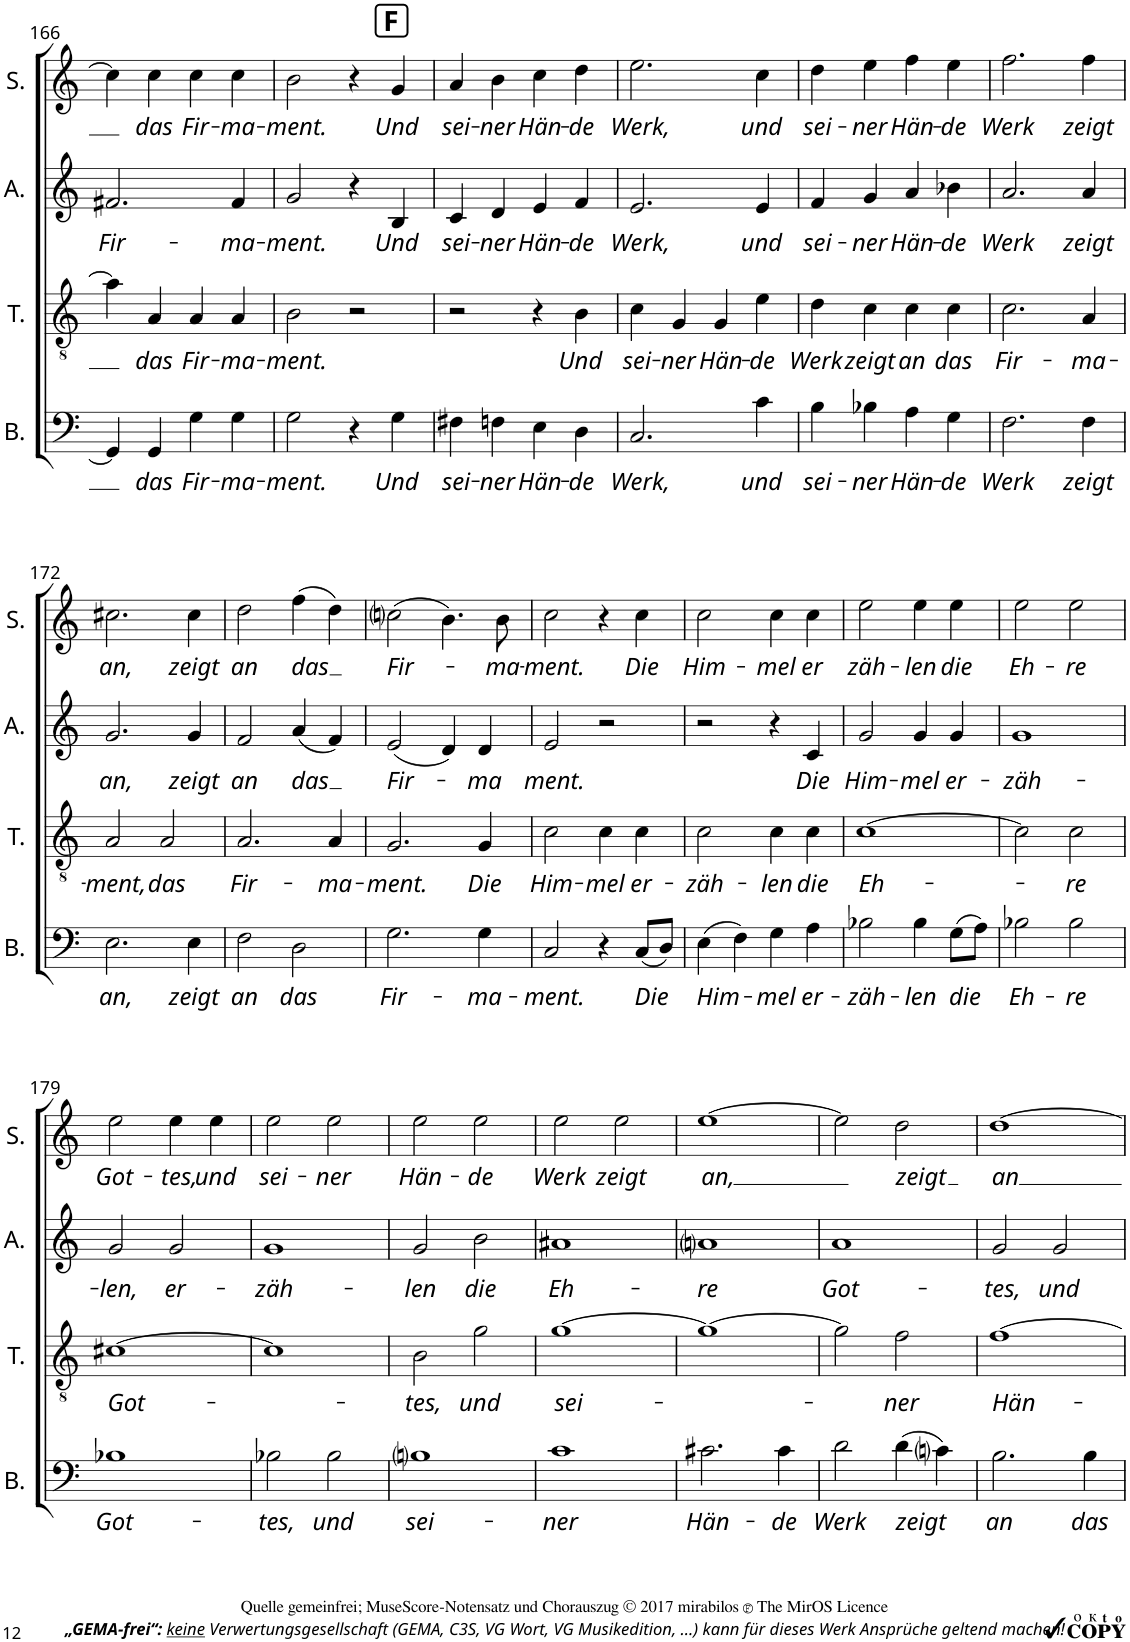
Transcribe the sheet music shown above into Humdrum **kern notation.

**kern	**text	**kern	**text	**kern	**text	**kern	**text
*part4	*part4	*part3	*part3	*part2	*part2	*part1	*part1
*staff4	*staff4	*staff3	*staff3	*staff2	*staff2	*staff1	*staff1
*I"Baß	*	*I"Tenor	*	*I"Alt	*	*I"Sopran	*
*I'B.	*	*I'T.	*	*I'A.	*	*I'S.	*
!!LO:PB:g=z
*clefF4	*	*clefGv2	*	*clefG2	*	*clefG2	*
*k[]	*	*k[]	*	*k[]	*	*k[]	*
*M2/2	*	*M2/2	*	*M2/2	*	*M2/2	*
*met(c|)	*	*met(c|)	*	*met(c|)	*	*met(c|)	*
=166	=166	=166	=166	=166	=166	=166	=166
!	!	!	!	!	!LO:LY:b	!	!
4GG/]	.	4a\]	.	2.f#X/	Fir-	4cc\]	.
!	!LO:LY:b	!	!LO:LY:b	!	!	!	!LO:LY:b
4GG/	das	4A/	das	.	.	4cc\	das
!	!LO:LY:b	!	!LO:LY:b	!	!	!	!LO:LY:b
4G\	Fir-	4A/	Fir-	.	.	4cc\	Fir-
!	!LO:LY:b	!	!LO:LY:b	!	!LO:LY:b	!	!LO:LY:b
4G\	-ma-	4A/	-ma-	4f#/	-ma-	4cc\	-ma-
!!LO:REH:place=s1:a:B:cj:fs=14:t=F:qo=3
=167	=167	=167	=167	=167	=167	=167	=167
!	!LO:LY:b	!	!LO:LY:b	!	!LO:LY:b	!	!LO:LY:b
2G\	-ment.	2B\	-ment.	2g/	-ment.	2b\	-ment.
4r	.	2r	.	4r	.	4r	.
!	!LO:LY:b	!	!	!	!LO:LY:b	!	!LO:LY:b
4G\	Und	.	.	4B/	Und	4g/	Und
=168	=168	=168	=168	=168	=168	=168	=168
!	!LO:LY:b	!	!	!	!LO:LY:b	!	!LO:LY:b
4F#X\	sei-	2r	.	4c/	sei-	4a/	sei-
!	!LO:LY:b	!	!	!	!LO:LY:b	!	!LO:LY:b
4Fn\	-ner	.	.	4d/	-ner	4b\	-ner
!	!LO:LY:b	!	!	!	!LO:LY:b	!	!LO:LY:b
4E\	Hän-	4r	.	4e/	Hän-	4cc\	Hän-
!	!LO:LY:b	!	!LO:LY:b	!	!LO:LY:b	!	!LO:LY:b
4D\	-de	4B\	Und	4f/	-de	4dd\	-de
=169	=169	=169	=169	=169	=169	=169	=169
!	!LO:LY:b	!	!LO:LY:b	!	!LO:LY:b	!	!LO:LY:b
2.C/	Werk,	4c\	sei-	2.e/	Werk,	2.ee\	Werk,
!	!	!	!LO:LY:b	!	!	!	!
.	.	4G/	-ner	.	.	.	.
!	!	!	!LO:LY:b	!	!	!	!
.	.	4G/	Hän-	.	.	.	.
!	!LO:LY:b	!	!LO:LY:b	!	!LO:LY:b	!	!LO:LY:b
4c\	und	4e\	-de	4e/	und	4cc\	und
=170	=170	=170	=170	=170	=170	=170	=170
!	!LO:LY:b	!	!LO:LY:b	!	!LO:LY:b	!	!LO:LY:b
4B\	sei-	4d\	Werk	4f/	sei-	4dd\	sei-
!	!LO:LY:b	!	!LO:LY:b	!	!LO:LY:b	!	!LO:LY:b
4B-X\	-ner	4c\	zeigt	4g/	-ner	4ee\	-ner
!	!LO:LY:b	!	!LO:LY:b	!	!LO:LY:b	!	!LO:LY:b
4A\	Hän-	4c\	an	4a/	Hän-	4ff\	Hän-
!	!LO:LY:b	!	!LO:LY:b	!	!LO:LY:b	!	!LO:LY:b
4G\	-de	4c\	das	4b-X\	-de	4ee\	-de
=171	=171	=171	=171	=171	=171	=171	=171
!	!LO:LY:b	!	!LO:LY:b	!	!LO:LY:b	!	!LO:LY:b
2.F\	Werk	2.c\	Fir-	2.a/	Werk	2.ff\	Werk
!	!LO:LY:b	!	!LO:LY:b	!	!LO:LY:b	!	!LO:LY:b
4F\	zeigt	4A/	-ma-	4a/	zeigt	4ff\	zeigt
!!LO:LB:g=z
=172	=172	=172	=172	=172	=172	=172	=172
!	!LO:LY:b	!	!LO:LY:b	!	!LO:LY:b	!	!LO:LY:b
2.E\	an,	2A/	-ment,	2.g/	an,	2.cc#X\	an,
!	!	!	!LO:LY:b	!	!	!	!
.	.	2A/	das	.	.	.	.
!	!LO:LY:b	!	!	!	!LO:LY:b	!	!LO:LY:b
4E\	zeigt	.	.	4g/	zeigt	4cc#\	zeigt
=173	=173	=173	=173	=173	=173	=173	=173
!	!LO:LY:b	!	!LO:LY:b	!	!LO:LY:b	!	!LO:LY:b
2F\	an	2.A/	Fir-	2f/	an	2dd\	an
!	!LO:LY:b	!	!	!	!LO:LY:b	!	!LO:LY:b
2D\	das	.	.	(4a/	das	(4ff\	das
!	!	!	!LO:LY:b	!	!	!	!
.	.	4A/	ma-	4f/)	.	4dd\)	.
=174	=174	=174	=174	=174	=174	=174	=174
!	!LO:LY:b	!	!LO:LY:b	!	!LO:LY:b	!	!LO:LY:b
2.G\	Fir-	2.G/	-ment.	(2e/	Fir-	(2ccni\	Fir-
.	.	.	.	4d/)	.	4.b\)	.
!	!LO:LY:b	!	!LO:LY:b	!	!LO:LY:b	!	!
4G\	-ma-	4G/	Die	4d/	-ma	.	.
!	!	!	!	!	!	!	!LO:LY:b
.	.	.	.	.	.	8b\	-ma-
=175	=175	=175	=175	=175	=175	=175	=175
!	!LO:LY:b	!	!LO:LY:b	!	!LO:LY:b	!	!LO:LY:b
2C/	-ment.	2c\	Him-	2e/	ment.	2cc\	-ment.
!	!	!	!LO:LY:b	!	!	!	!
4r	.	4c\	-mel	2r	.	4r	.
!	!LO:LY:b	!	!LO:LY:b	!	!	!	!LO:LY:b
(8C/L	Die	4c\	er-	.	.	4cc\	Die
8D/J)	.	.	.	.	.	.	.
=176	=176	=176	=176	=176	=176	=176	=176
!	!LO:LY:b	!	!LO:LY:b	!	!	!	!LO:LY:b
(4E\	Him-	2c\	-zäh-	2r	.	2cc\	Him-
4F\)	.	.	.	.	.	.	.
!	!LO:LY:b	!	!LO:LY:b	!	!	!	!LO:LY:b
4G\	-mel	4c\	-len	4r	.	4cc\	-mel
!	!LO:LY:b	!	!LO:LY:b	!	!LO:LY:b	!	!LO:LY:b
4A\	er-	4c\	die	4c/	Die	4cc\	er
=177	=177	=177	=177	=177	=177	=177	=177
!	!LO:LY:b	!	!LO:LY:b	!	!LO:LY:b	!	!LO:LY:b
2B-X\	-zäh-	[1c	Eh-	2g/	Him-	2ee\	zäh-
!	!LO:LY:b	!	!	!	!LO:LY:b	!	!LO:LY:b
4B-\	-len	.	.	4g/	-mel	4ee\	-len
!	!LO:LY:b	!	!	!	!LO:LY:b	!	!LO:LY:b
(8G\L	die	.	.	4g/	er-	4ee\	die
8A\J)	.	.	.	.	.	.	.
=178	=178	=178	=178	=178	=178	=178	=178
!	!LO:LY:b	!	!	!	!LO:LY:b	!	!LO:LY:b
2B-X\	Eh-	2c\]	.	1g	-zäh-	2ee\	Eh-
!	!LO:LY:b	!	!LO:LY:b	!	!	!	!LO:LY:b
2B-\	-re	2c\	re	.	.	2ee\	-re
!!LO:LB:g=z
=179	=179	=179	=179	=179	=179	=179	=179
!	!LO:LY:b	!	!LO:LY:b	!	!LO:LY:b	!	!LO:LY:b
1B-X	Got-	[1c#X	Got-	2g/	-len,	2ee\	Got-
!	!	!	!	!	!LO:LY:b	!	!LO:LY:b
.	.	.	.	2g/	er-	4ee\	-tes,
!	!	!	!	!	!	!	!LO:LY:b
.	.	.	.	.	.	4ee\	und
=180	=180	=180	=180	=180	=180	=180	=180
!	!LO:LY:b	!	!	!	!LO:LY:b	!	!LO:LY:b
2B-X\	-tes,	1c#]	.	1g	-zäh-	2ee\	sei-
!	!LO:LY:b	!	!	!	!	!	!LO:LY:b
2B-\	und	.	.	.	.	2ee\	-ner
=181	=181	=181	=181	=181	=181	=181	=181
!	!LO:LY:b	!	!LO:LY:b	!	!LO:LY:b	!	!LO:LY:b
1Bni	sei-	2B\	-tes,	2g/	-len	2ee\	Hän-
!	!	!	!LO:LY:b	!	!LO:LY:b	!	!LO:LY:b
.	.	2g\	und	2b\	die	2ee\	-de
=182	=182	=182	=182	=182	=182	=182	=182
!	!LO:LY:b	!	!LO:LY:b	!	!LO:LY:b	!	!LO:LY:b
1c	-ner	[1g	sei-	1a#X	Eh-	2ee\	Werk
!	!	!	!	!	!	!	!LO:LY:b
.	.	.	.	.	.	2ee\	zeigt
=183	=183	=183	=183	=183	=183	=183	=183
!	!LO:LY:b	!	!	!	!LO:LY:b	!	!LO:LY:b
2.c#X\	Hän-	1g_	.	1ani	-re	[1ee	an,
!	!LO:LY:b	!	!	!	!	!	!
4c#\	-de	.	.	.	.	.	.
=184	=184	=184	=184	=184	=184	=184	=184
!	!LO:LY:b	!	!	!	!LO:LY:b	!	!
2d\	Werk	2g\]	.	1a	Got-	2ee\]	.
!	!LO:LY:b	!	!LO:LY:b	!	!	!	!LO:LY:b
(4d\	zeigt	2f\	-ner	.	.	2dd\	zeigt
4cni\)	.	.	.	.	.	.	.
=185	=185	=185	=185	=185	=185	=185	=185
!	!LO:LY:b	!	!LO:LY:b	!	!LO:LY:b	!	!LO:LY:b
2.B\	an	[1f	Hän-	2g/	-tes,	[1dd	an
!	!	!	!	!	!LO:LY:b	!	!
.	.	.	.	2g/	und	.	.
!	!LO:LY:b	!	!	!	!	!	!
4B\	das	.	.	.	.	.	.
=	=	=	=	=	=	=	=
*-	*-	*-	*-	*-	*-	*-	*-
